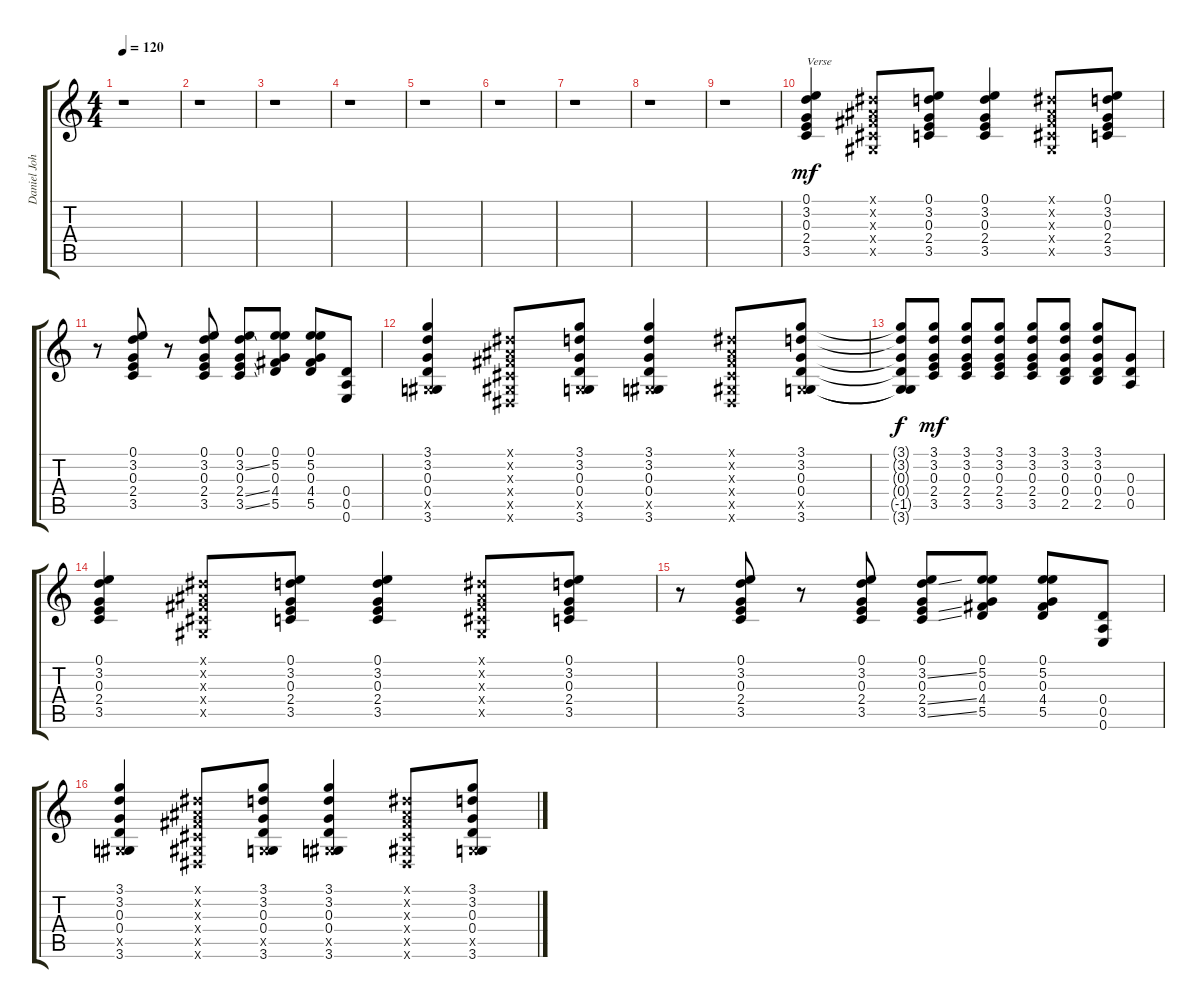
\track ("Daniel Johns (Gtr 2)" "Daniel Joh") {instrument acousticguitarsteel}
\staff {score tabs}
\tuning (E4 B3 G3 D3 A2 E2) {hide}
\ts (4 4)
\tempo 120
\clef g2
\ks c
r.1{dy mf} |
r.1 |
r.1 |
r.1 |
r.1 |
r.1 |
r.1 |
r.1 |
r.1 |
(0.1 3.2 0.3 2.4 3.5).4{txt "Verse"} (-1.1{x} -1.2{x} -1.3{x} -1.4{x} -1.5{x}).8 (0.1 3.2 0.3 2.4 3.5).8 (0.1 3.2 0.3 2.4 3.5).4 (-1.1{x} -1.2{x} -1.3{x} -1.4{x} -1.5{x}).8 (0.1 3.2 0.3 2.4 3.5).8 |
r.8 (0.1 3.2 0.3 2.4 3.5).8 r.8 (0.1 3.2 0.3 2.4 3.5).8 (0.1 3.2{ss} 0.3 2.4{ss} 3.5{ss}).8 (0.1 5.2 0.3 4.4 5.5).8 (0.1 5.2 0.3 4.4 5.5).8 (0.4 0.5 0.6).8 |
(3.1 3.2 0.3 0.4 -1.5{x} 3.6).4 (-1.1{x} -1.2{x} -1.3{x} -1.4{x} -1.5{x} -1.6{x}).8 (3.1 3.2 0.3 0.4 -1.5{x} 3.6).8 (3.1 3.2 0.3 0.4 -1.5{x} 3.6).4 (-1.1{x} -1.2{x} -1.3{x} -1.4{x} -1.5{x} -1.6{x}).8 (3.1 3.2 0.3 0.4 -1.5{x} 3.6).8 |
(3.1{t} 3.2{t} 0.3{t} 0.4{t} -1.5{t} 3.6{t}).8{dy f} (3.1 3.2 0.3 2.4 3.5).8{dy mf} (3.1 3.2 0.3 2.4 3.5).8 (3.1 3.2 0.3 2.4 3.5).8 (3.1 3.2 0.3 2.4 3.5).8 (3.1 3.2 0.3 0.4 2.5).8 (3.1 3.2 0.3 0.4 2.5).8 (0.3 0.4 0.5).8 |
(0.1 3.2 0.3 2.4 3.5).4 (-1.1{x} -1.2{x} -1.3{x} -1.4{x} -1.5{x}).8 (0.1 3.2 0.3 2.4 3.5).8 (0.1 3.2 0.3 2.4 3.5).4 (-1.1{x} -1.2{x} -1.3{x} -1.4{x} -1.5{x}).8 (0.1 3.2 0.3 2.4 3.5).8 |
r.8 (0.1 3.2 0.3 2.4 3.5).8 r.8 (0.1 3.2 0.3 2.4 3.5).8 (0.1 3.2{ss} 0.3 2.4{ss} 3.5{ss}).8 (0.1 5.2 0.3 4.4 5.5).8 (0.1 5.2 0.3 4.4 5.5).8 (0.4 0.5 0.6).8 |
(3.1 3.2 0.3 0.4 -1.5{x} 3.6).4 (-1.1{x} -1.2{x} -1.3{x} -1.4{x} -1.5{x} -1.6{x}).8 (3.1 3.2 0.3 0.4 -1.5{x} 3.6).8 (3.1 3.2 0.3 0.4 -1.5{x} 3.6).4 (-1.1{x} -1.2{x} -1.3{x} -1.4{x} -1.5{x} -1.6{x}).8 (3.1 3.2 0.3 0.4 -1.5{x} 3.6).8
